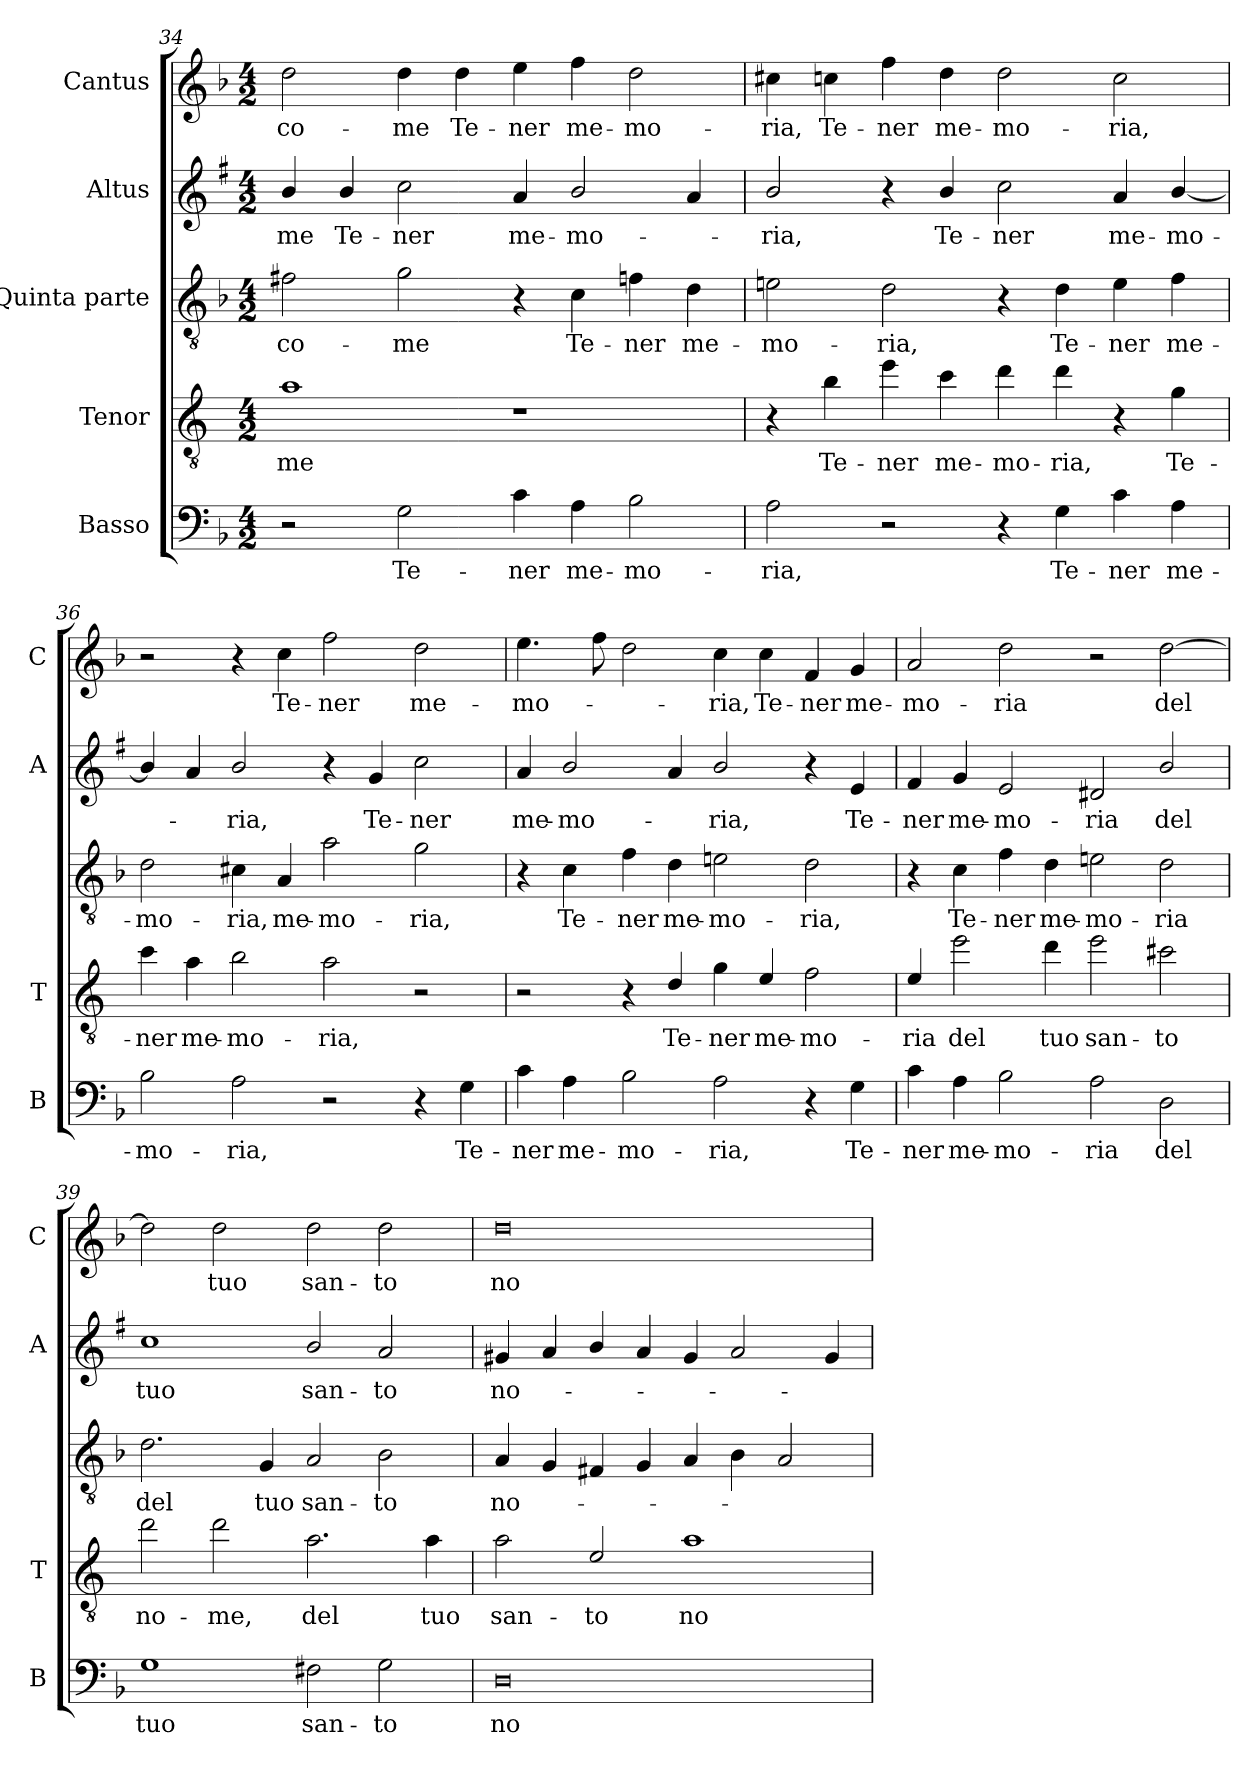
**kern	**text	**kern	**text	**kern	**text	**kern	**text	**kern	**text
*part5	*part5	*part4	*part4	*part3	*part3	*part2	*part2	*part1	*part1
*staff5	*staff5	*staff4	*staff4	*staff3	*staff3	*staff2	*staff2	*staff1	*staff1
*I"Basso	*	*I"Tenor	*	*I"Quinta parte	*	*I"Altus	*	*I"Cantus	*
*I'B	*	*I'T	*	*	*	*I'A	*	*I'C	*
*clefF4	*	*clefGv2	*	*clefGv2	*	*clefG2	*	*clefG2	*
*	*	*ITrd4c7	*	*	*	*ITrd1c2	*	*	*
*k[b-]	*	*k[b-]	*	*k[b-]	*	*k[b-]	*	*k[b-]	*
*F:	*	*F:	*	*F:	*	*F:	*	*F:	*
*M4/2	*	*M4/2	*	*M4/2	*	*M4/2	*	*M4/2	*
=34	=34	=34	=34	=34	=34	=34	=34	=34	=34
!	!	!	!LO:LY:b	!	!LO:LY:b	!	!LO:LY:b	!	!LO:LY:b
2r	.	1d	-me	2f#X\	co-	4a/	-me	2dd\	co-
!	!	!	!	!	!	!	!LO:LY:b	!	!
.	.	.	.	.	.	4a/	Te-	.	.
!	!LO:LY:b	!	!	!	!LO:LY:b	!	!LO:LY:b	!	!LO:LY:b
2G\	Te-	.	.	2g\	-me	2b-\	-ner	4dd\	-me
!	!	!	!	!	!	!	!	!	!LO:LY:b
.	.	.	.	.	.	.	.	4dd\	Te-
!	!LO:LY:b	!	!	!	!	!	!LO:LY:b	!	!LO:LY:b
4c\	-ner	1r	.	4r	.	4g/	me-	4ee\	-ner
!	!LO:LY:b	!	!	!	!LO:LY:b	!	!LO:LY:b	!	!LO:LY:b
4A\	me-	.	.	4c\	Te-	2a/	-mo-	4ff\	me-
!	!LO:LY:b	!	!	!	!LO:LY:b	!	!	!	!LO:LY:b
2B-\	-mo-	.	.	4fn\	-ner	.	.	2dd\	-mo-
!	!	!	!	!	!LO:LY:b	!	!	!	!
.	.	.	.	4d\	me-	4g/	.	.	.
!!LO:PB:g=z
=35	=35	=35	=35	=35	=35	=35	=35	=35	=35
!	!LO:LY:b	!	!	!	!LO:LY:b	!	!LO:LY:b	!	!LO:LY:b
2A\	-ria,	4r	.	2eni\	-mo-	2a/	-ria,	4cc#X\	-ria,
!	!	!	!LO:LY:b	!	!	!	!	!	!LO:LY:b
.	.	4e\	Te-	.	.	.	.	4ccn\	Te-
!	!	!	!LO:LY:b	!	!LO:LY:b	!	!	!	!LO:LY:b
2r	.	4a\	-ner	2d\	-ria,	4r	.	4ff\	-ner
!	!	!	!LO:LY:b	!	!	!	!LO:LY:b	!	!LO:LY:b
.	.	4f\	me-	.	.	4a/	Te-	4dd\	me-
!	!	!	!LO:LY:b	!	!	!	!LO:LY:b	!	!LO:LY:b
4r	.	4g\	-mo-	4r	.	2b-\	-ner	2dd\	-mo-
!	!LO:LY:b	!	!LO:LY:b	!	!LO:LY:b	!	!	!	!
4G\	Te-	4g\	-ria,	4d\	Te-	.	.	.	.
!	!LO:LY:b	!	!	!	!LO:LY:b	!	!LO:LY:b	!	!LO:LY:b
4c\	-ner	4r	.	4e\	-ner	4g/	me-	2cc\	-ria,
!	!LO:LY:b	!	!LO:LY:b	!	!LO:LY:b	!	!LO:LY:b	!	!
4A\	me-	4c\	Te-	4f\	me-	[4a/	-mo-	.	.
=36	=36	=36	=36	=36	=36	=36	=36	=36	=36
!	!LO:LY:b	!	!LO:LY:b	!	!LO:LY:b	!	!	!	!
2B-\	-mo-	4f\	-ner	2d\	-mo-	4a/]	.	2r	.
!	!	!	!LO:LY:b	!	!	!	!	!	!
.	.	4d\	me-	.	.	4g/	.	.	.
!	!LO:LY:b	!	!LO:LY:b	!	!LO:LY:b	!	!LO:LY:b	!	!
2A\	-ria,	2e\	-mo-	4c#X\	-ria,	2a/	-ria,	4r	.
!	!	!	!	!	!LO:LY:b	!	!	!	!LO:LY:b
.	.	.	.	4A/	me-	.	.	4cc\	Te-
!	!	!	!LO:LY:b	!	!LO:LY:b	!	!	!	!LO:LY:b
2r	.	2d\	-ria,	2a\	-mo-	4r	.	2ff\	-ner
!	!	!	!	!	!	!	!LO:LY:b	!	!
.	.	.	.	.	.	4f/	Te-	.	.
!	!	!	!	!	!LO:LY:b	!	!LO:LY:b	!	!LO:LY:b
4r	.	2r	.	2g\	-ria,	2b-\	-ner	2dd\	me-
!	!LO:LY:b	!	!	!	!	!	!	!	!
4G\	Te-	.	.	.	.	.	.	.	.
=37	=37	=37	=37	=37	=37	=37	=37	=37	=37
!	!LO:LY:b	!	!	!	!	!	!LO:LY:b	!	!LO:LY:b
4c\	-ner	2r	.	4r	.	4g/	me-	4.ee\	-mo-
!	!LO:LY:b	!	!	!	!LO:LY:b	!	!LO:LY:b	!	!
4A\	me-	.	.	4c\	Te-	2a/	-mo-	.	.
.	.	.	.	.	.	.	.	8ff\	.
!	!LO:LY:b	!	!	!	!LO:LY:b	!	!	!	!
2B-\	-mo-	4r	.	4f\	-ner	.	.	2dd\	.
!	!	!	!LO:LY:b	!	!LO:LY:b	!	!	!	!
.	.	4G/	Te-	4d\	me-	4g/	.	.	.
!	!LO:LY:b	!	!LO:LY:b	!	!LO:LY:b	!	!LO:LY:b	!	!LO:LY:b
2A\	-ria,	4c\	-ner	2eni\	-mo-	2a/	-ria,	4cc\	-ria,
!	!	!	!LO:LY:b	!	!	!	!	!	!LO:LY:b
.	.	4A/	me-	.	.	.	.	4cc\	Te-
!	!	!	!LO:LY:b	!	!LO:LY:b	!	!	!	!LO:LY:b
4r	.	2B-\	-mo-	2d\	-ria,	4r	.	4f/	-ner
!	!LO:LY:b	!	!	!	!	!	!LO:LY:b	!	!LO:LY:b
4G\	Te-	.	.	.	.	4d/	Te-	4g/	me-
=38	=38	=38	=38	=38	=38	=38	=38	=38	=38
!	!LO:LY:b	!	!LO:LY:b	!	!	!	!LO:LY:b	!	!LO:LY:b
4c\	-ner	4A/	-ria	4r	.	4e/	-ner	2a/	-mo-
!	!LO:LY:b	!	!LO:LY:b	!	!LO:LY:b	!	!LO:LY:b	!	!
4A\	me-	2a\	del	4c\	Te-	4f/	me-	.	.
!	!LO:LY:b	!	!	!	!LO:LY:b	!	!LO:LY:b	!	!LO:LY:b
2B-\	-mo-	.	.	4f\	-ner	2d/	-mo-	2dd\	-ria
!	!	!	!LO:LY:b	!	!LO:LY:b	!	!	!	!
.	.	4g\	tuo	4d\	me-	.	.	.	.
!	!LO:LY:b	!	!LO:LY:b	!	!LO:LY:b	!	!LO:LY:b	!	!
2A\	-ria	2a\	san-	2eni\	-mo-	2c#X/	-ria	2r	.
!	!LO:LY:b	!	!LO:LY:b	!	!LO:LY:b	!	!LO:LY:b	!	!LO:LY:b
2D\	del	2f#X\	-to	2d\	-ria	2a/	del	[2dd\	del
!!LO:LB:g=z
=39	=39	=39	=39	=39	=39	=39	=39	=39	=39
!	!LO:LY:b	!	!LO:LY:b	!	!LO:LY:b	!	!LO:LY:b	!	!
1G	tuo	2g\	no-	2.d\	del	1b-	tuo	2dd\]	.
!	!	!	!LO:LY:b	!	!	!	!	!	!LO:LY:b
.	.	2g\	-me,	.	.	.	.	2dd\	tuo
!	!	!	!	!	!LO:LY:b	!	!	!	!
.	.	.	.	4G/	tuo	.	.	.	.
!	!LO:LY:b	!	!LO:LY:b	!	!LO:LY:b	!	!LO:LY:b	!	!LO:LY:b
2F#X\	san-	2.d\	del	2A/	san-	2a/	san-	2dd\	san-
!	!LO:LY:b	!	!	!	!LO:LY:b	!	!LO:LY:b	!	!LO:LY:b
2G\	-to	.	.	2B-\	-to	2g/	-to	2dd\	-to
!	!	!	!LO:LY:b	!	!	!	!	!	!
.	.	4d\	tuo	.	.	.	.	.	.
=40	=40	=40	=40	=40	=40	=40	=40	=40	=40
!	!LO:LY:b	!	!LO:LY:b	!	!LO:LY:b	!	!LO:LY:b	!	!LO:LY:b
0D	no-	2d\	san-	4A/	no-	4f#X/	no-	0dd	no-
.	.	.	.	4G/	.	4g/	.	.	.
!	!	!	!LO:LY:b	!	!	!	!	!	!
.	.	2A/	-to	4F#X/	.	4a/	.	.	.
.	.	.	.	4G/	.	4g/	.	.	.
!	!	!	!LO:LY:b	!	!	!	!	!	!
.	.	1d	no-	4A/	.	4f#/	.	.	.
.	.	.	.	4B-\	.	2g/	.	.	.
.	.	.	.	2A/	.	.	.	.	.
.	.	.	.	.	.	4f#/	.	.	.
=	=	=	=	=	=	=	=	=	=
*-	*-	*-	*-	*-	*-	*-	*-	*-	*-
